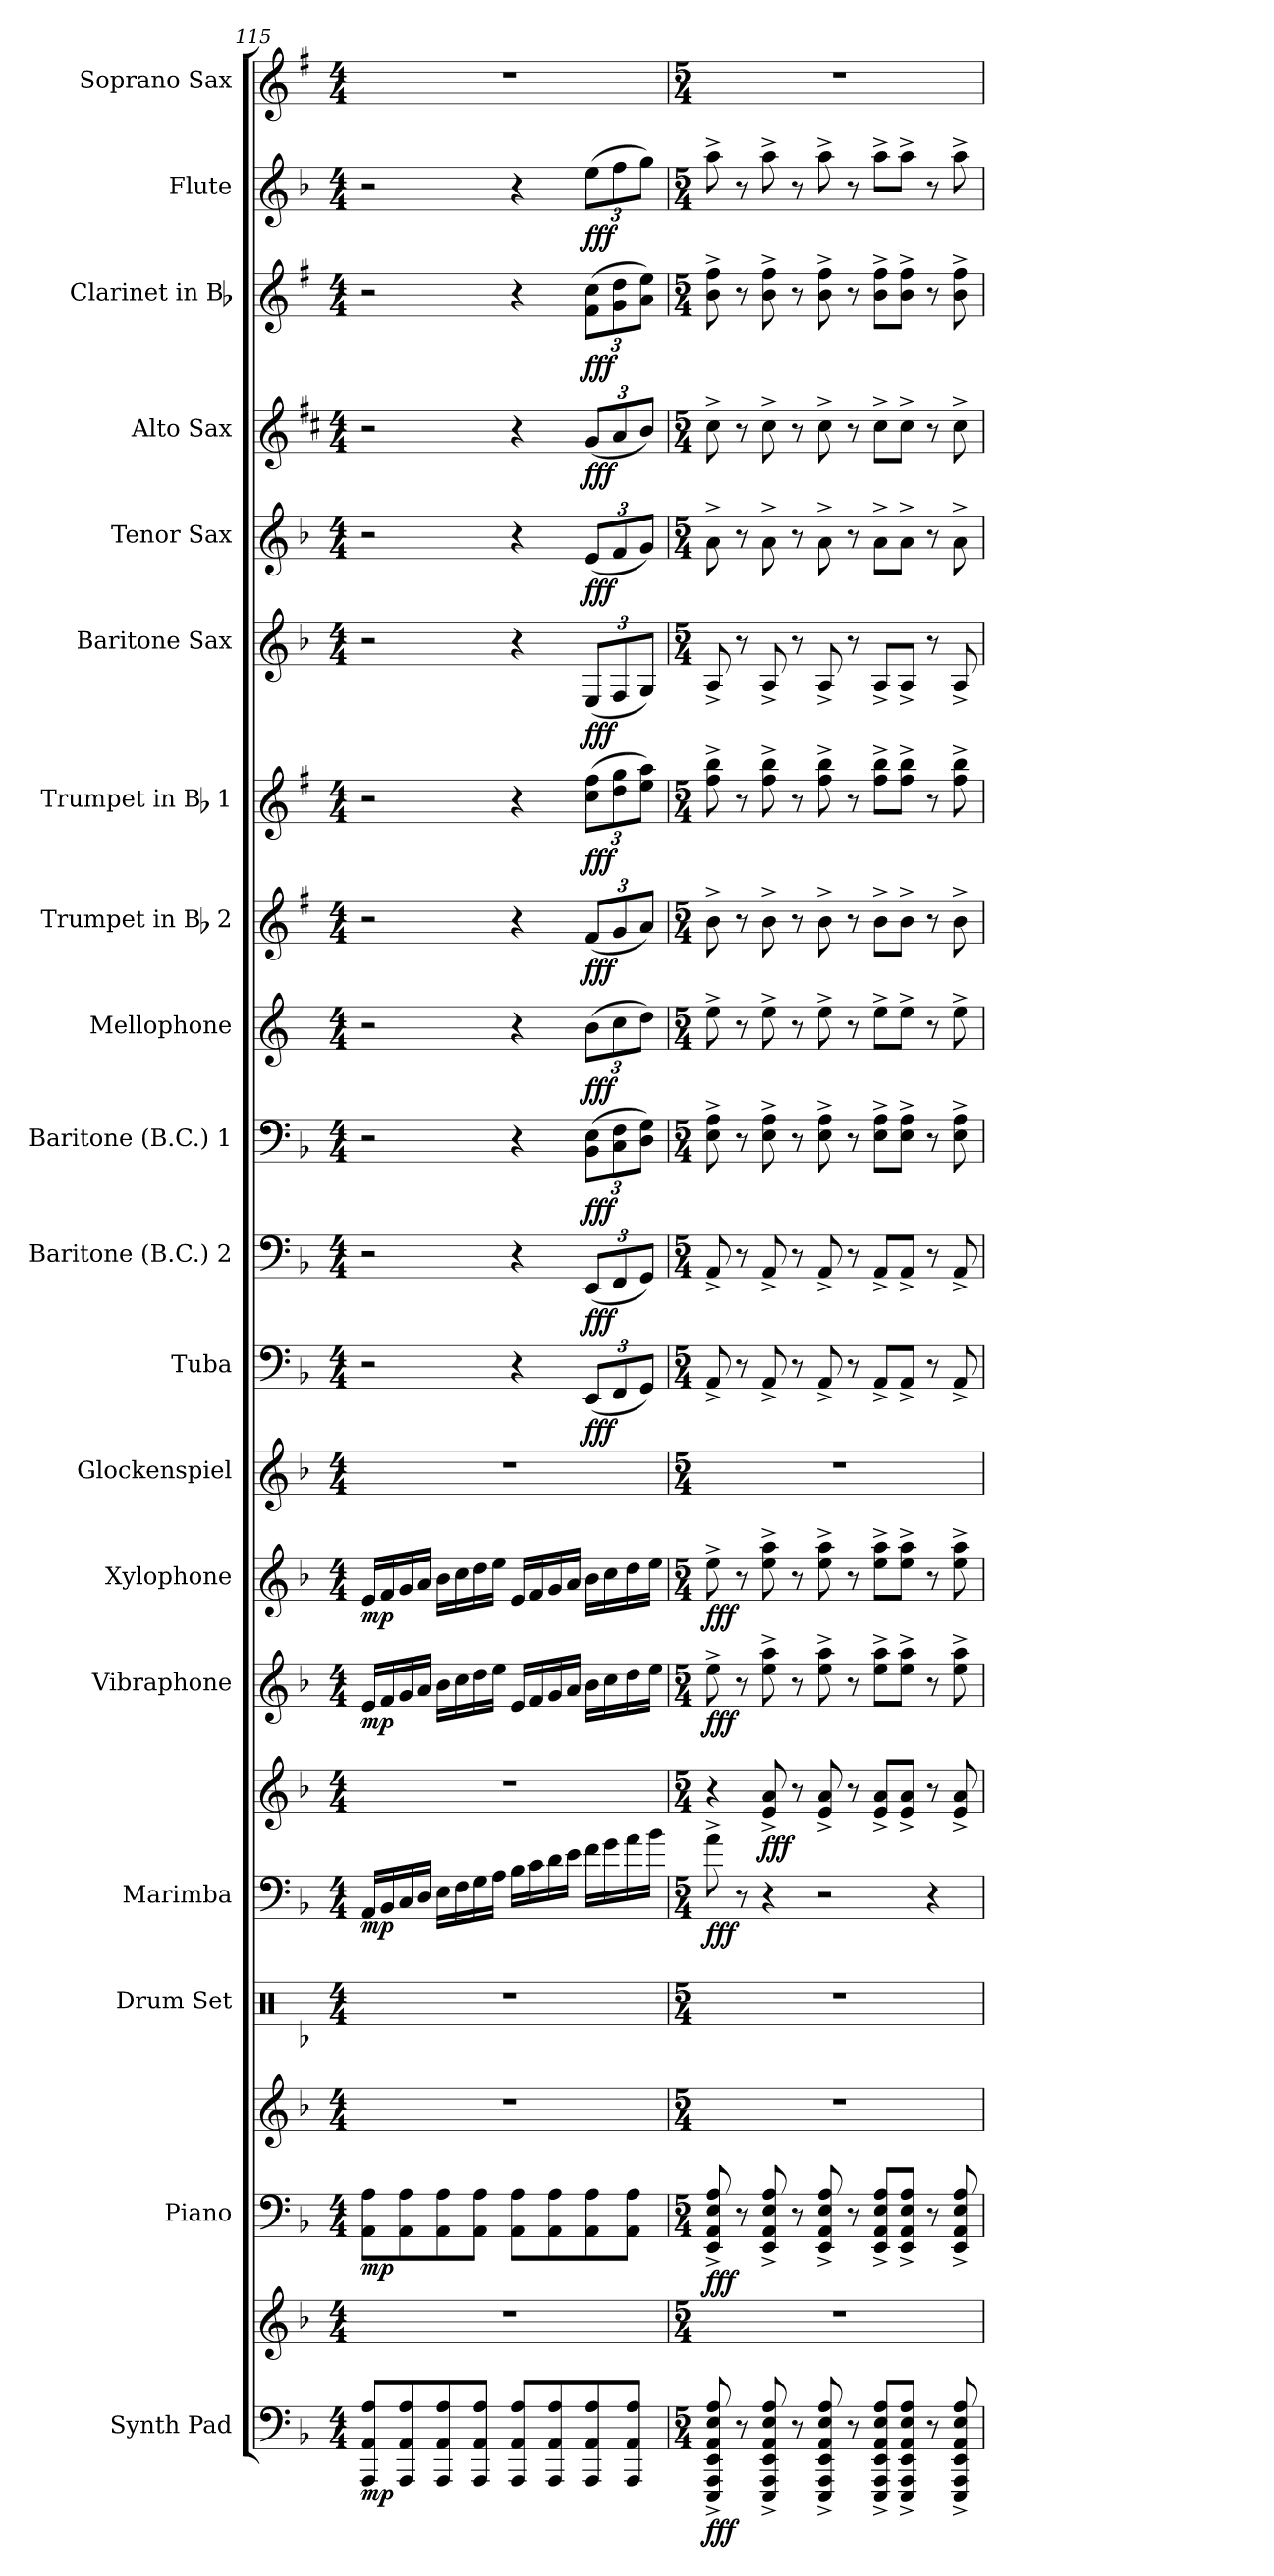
**kern	**kern	**dynam	**kern	**kern	**dynam	**kern	**kern	**kern	**dynam	**kern	**dynam	**kern	**dynam	**kern	**kern	**dynam	**kern	**dynam	**kern	**dynam	**kern	**dynam	**kern	**dynam	**kern	**dynam	**kern	**dynam	**kern	**dynam	**kern	**dynam	**kern	**dynam	**kern	**dynam	**kern
*part19	*part19	*part19	*part18	*part18	*part18	*part17	*part16	*part16	*part16	*part15	*part15	*part14	*part14	*part13	*part12	*part12	*part11	*part11	*part10	*part10	*part9	*part9	*part8	*part8	*part7	*part7	*part6	*part6	*part5	*part5	*part4	*part4	*part3	*part3	*part2	*part2	*part1
*staff22	*staff21	*staff21/22	*staff20	*staff19	*staff19/20	*staff18	*staff17	*staff16	*staff16/17	*staff15	*staff15	*staff14	*staff14	*staff13	*staff12	*staff12	*staff11	*staff11	*staff10	*staff10	*staff9	*staff9	*staff8	*staff8	*staff7	*staff7	*staff6	*staff6	*staff5	*staff5	*staff4	*staff4	*staff3	*staff3	*staff2	*staff2	*staff1
*I"Synth Pad	*	*	*I"Piano	*	*	*I"Drum Set	*I"Marimba	*	*	*I"Vibraphone	*	*I"Xylophone	*	*I"Glockenspiel	*I"Tuba	*	*I"Baritone (B.C.) 2	*	*I"Baritone (B.C.) 1	*	*I"Mellophone	*	*I"Trumpet in Bb 2	*	*I"Trumpet in Bb 1	*	*I"Baritone Sax	*	*I"Tenor Sax	*	*I"Alto Sax	*	*I"Clarinet in Bb	*	*I"Flute	*	*I"Soprano Sax
*I'Pad	*	*	*I'Pno.	*	*	*I'D. S.	*I'Mrb.	*	*	*I'Vib.	*	*I'Xyl.	*	*I'Glk.	*I'Tuba	*	*I'Bar. 2	*	*I'Bar. 1	*	*I'Mello.	*	*	*	*	*	*I'B. Sx.	*	*I'T. Sx.	*	*I'A. Sx.	*	*	*	*I'Fl.	*	*I'S. Sx.
*clefF4	*clefG2	*	*clefF4	*clefG2	*	*clefX	*clefF4	*clefG2	*	*clefG2	*	*clefG2	*	*clefG2	*clefF4	*	*clefF4	*	*clefF4	*	*clefG2	*	*clefG2	*	*clefG2	*	*clefG2	*	*clefG2	*	*clefG2	*	*clefG2	*	*clefG2	*	*clefG2
*	*	*	*	*	*	*	*	*	*	*	*	*ITrd-7c-12	*	*ITrd-14c-24	*	*	*	*	*	*	*ITrd4c7	*	*ITrd1c2	*	*ITrd1c2	*	*ITrd12c21	*	*ITrd8c14	*	*ITrd5c9	*	*ITrd1c2	*	*	*	*ITrd1c2
*k[b-]	*k[b-]	*	*k[b-]	*k[b-]	*	*k[b-]	*k[b-]	*k[b-]	*	*k[b-]	*	*k[b-]	*	*k[b-]	*k[b-]	*	*k[b-]	*	*k[b-]	*	*k[b-]	*	*k[b-]	*	*k[b-]	*	*k[b-]	*	*k[b-]	*	*k[b-]	*	*k[b-]	*	*k[b-]	*	*k[b-]
*F:	*F:	*	*F:	*F:	*	*F:	*F:	*F:	*	*F:	*	*F:	*	*F:	*F:	*	*F:	*	*F:	*	*F:	*	*F:	*	*F:	*	*F:	*	*F:	*	*F:	*	*F:	*	*F:	*	*F:
*M4/4	*M4/4	*	*M4/4	*M4/4	*	*M4/4	*M4/4	*M4/4	*	*M4/4	*	*M4/4	*	*M4/4	*M4/4	*	*M4/4	*	*M4/4	*	*M4/4	*	*M4/4	*	*M4/4	*	*M4/4	*	*M4/4	*	*M4/4	*	*M4/4	*	*M4/4	*	*M4/4
=115	=115	=115	=115	=115	=115	=115	=115	=115	=115	=115	=115	=115	=115	=115	=115	=115	=115	=115	=115	=115	=115	=115	=115	=115	=115	=115	=115	=115	=115	=115	=115	=115	=115	=115	=115	=115	=115
!	!	!LO:DY:b=2	!	!	!LO:DY:b=2	!	!	!	!LO:DY:b=2	!	!LO:DY:b	!	!LO:DY:b	!	!	!	!	!	!	!	!	!	!	!	!	!	!	!	!	!	!	!	!	!	!	!	!
8AAA/ 8AA/ 8A/L	1r	mp	8AA\ 8A\L	1r	mp	1r	16AA/LL	1r	mp	16e/LL	mp	16ee/LL	mp	1r	2r	.	2r	.	2r	.	2r	.	2r	.	2r	.	2r	.	2r	.	2r	.	2r	.	2r	.	1r
.	.	.	.	.	.	.	16BB-/	.	.	16f/	.	16ff/	.	.	.	.	.	.	.	.	.	.	.	.	.	.	.	.	.	.	.	.	.	.	.	.	.
8AAA/ 8AA/ 8A/	.	.	8AA\ 8A\	.	.	.	16C/	.	.	16g/	.	16gg/	.	.	.	.	.	.	.	.	.	.	.	.	.	.	.	.	.	.	.	.	.	.	.	.	.
.	.	.	.	.	.	.	16D/JJ	.	.	16a/JJ	.	16aa/JJ	.	.	.	.	.	.	.	.	.	.	.	.	.	.	.	.	.	.	.	.	.	.	.	.	.
8AAA/ 8AA/ 8A/	.	.	8AA\ 8A\	.	.	.	16E\LL	.	.	16b-\LL	.	16bb-\LL	.	.	.	.	.	.	.	.	.	.	.	.	.	.	.	.	.	.	.	.	.	.	.	.	.
.	.	.	.	.	.	.	16F\	.	.	16cc\	.	16ccc\	.	.	.	.	.	.	.	.	.	.	.	.	.	.	.	.	.	.	.	.	.	.	.	.	.
8AAA/ 8AA/ 8A/J	.	.	8AA\ 8A\J	.	.	.	16G\	.	.	16dd\	.	16ddd\	.	.	.	.	.	.	.	.	.	.	.	.	.	.	.	.	.	.	.	.	.	.	.	.	.
.	.	.	.	.	.	.	16A\JJ	.	.	16ee\JJ	.	16eee\JJ	.	.	.	.	.	.	.	.	.	.	.	.	.	.	.	.	.	.	.	.	.	.	.	.	.
8AAA/ 8AA/ 8A/L	.	.	8AA\ 8A\L	.	.	.	16B-\LL	.	.	16e/LL	.	16ee/LL	.	.	4r	.	4r	.	4r	.	4r	.	4r	.	4r	.	4r	.	4r	.	4r	.	4r	.	4r	.	.
.	.	.	.	.	.	.	16c\	.	.	16f/	.	16ff/	.	.	.	.	.	.	.	.	.	.	.	.	.	.	.	.	.	.	.	.	.	.	.	.	.
8AAA/ 8AA/ 8A/	.	.	8AA\ 8A\	.	.	.	16d\	.	.	16g/	.	16gg/	.	.	.	.	.	.	.	.	.	.	.	.	.	.	.	.	.	.	.	.	.	.	.	.	.
.	.	.	.	.	.	.	16e\JJ	.	.	16a/JJ	.	16aa/JJ	.	.	.	.	.	.	.	.	.	.	.	.	.	.	.	.	.	.	.	.	.	.	.	.	.
*	*	*	*	*	*	*	*	*	*	*	*	*	*	*	*Xbrackettup	*	*Xbrackettup	*	*Xbrackettup	*	*Xbrackettup	*	*Xbrackettup	*	*Xbrackettup	*	*Xbrackettup	*	*Xbrackettup	*	*Xbrackettup	*	*Xbrackettup	*	*Xbrackettup	*	*
!	!	!	!	!	!	!	!	!	!	!	!	!	!	!	!	!LO:DY:b	!	!LO:DY:b	!	!LO:DY:b	!	!LO:DY:b	!	!LO:DY:b	!	!LO:DY:b	!	!LO:DY:b	!	!LO:DY:b	!	!LO:DY:b	!	!LO:DY:b	!	!LO:DY:b	!
8AAA/ 8AA/ 8A/	.	.	8AA\ 8A\	.	.	.	16f\LL	.	.	16b-\LL	.	16bb-\LL	.	.	(12EE/L	fff	(12EE/L	fff	(>12BB-\ 12E\L	fff	(>12e\L	fff	(12e/L	fff	(>12b-\ 12ee\L	fff	(12EE/L	fff	(12E/L	fff	(12B-/L	fff	(>12e\ 12b-\L	fff	(>12ee\L	fff	.
.	.	.	.	.	.	.	16g\	.	.	16cc\	.	16ccc\	.	.	.	.	.	.	.	.	.	.	.	.	.	.	.	.	.	.	.	.	.	.	.	.	.
.	.	.	.	.	.	.	.	.	.	.	.	.	.	.	12FF/	.	12FF/	.	12C\ 12F\	.	12f\	.	12f/	.	12cc\ 12ff\	.	12FF/	.	12F/	.	12c/	.	12f\ 12cc\	.	12ff\	.	.
8AAA/ 8AA/ 8A/J	.	.	8AA\ 8A\J	.	.	.	16a\	.	.	16dd\	.	16ddd\	.	.	.	.	.	.	.	.	.	.	.	.	.	.	.	.	.	.	.	.	.	.	.	.	.
.	.	.	.	.	.	.	.	.	.	.	.	.	.	.	12GG/J)	.	12GG/J)	.	12D\ 12G\J)	.	12g\J)	.	12g/J)	.	12dd\ 12gg\J)	.	12GG/J)	.	12G/J)	.	12d/J)	.	12g\ 12dd\J)	.	12gg\J)	.	.
.	.	.	.	.	.	.	16b-\JJ	.	.	16ee\JJ	.	16eee\JJ	.	.	.	.	.	.	.	.	.	.	.	.	.	.	.	.	.	.	.	.	.	.	.	.	.
=116	=116	=116	=116	=116	=116	=116	=116	=116	=116	=116	=116	=116	=116	=116	=116	=116	=116	=116	=116	=116	=116	=116	=116	=116	=116	=116	=116	=116	=116	=116	=116	=116	=116	=116	=116	=116	=116
*M5/4	*M5/4	*	*M5/4	*M5/4	*	*M5/4	*M5/4	*M5/4	*	*M5/4	*	*M5/4	*	*M5/4	*M5/4	*	*M5/4	*	*M5/4	*	*M5/4	*	*M5/4	*	*M5/4	*	*M5/4	*	*M5/4	*	*M5/4	*	*M5/4	*	*M5/4	*	*M5/4
!	!	!LO:DY:b=2	!	!	!LO:DY:b=2	!	!	!	!LO:DY:b=2	!	!LO:DY:b	!	!LO:DY:b	!	!	!	!	!	!	!	!	!	!	!	!	!	!	!	!	!	!	!	!	!	!	!	!
8EEE/^ 8AAA/^ 8EE/^ 8AA/^ 8E/^ 8A/^	4%5r	fff	8EE/^ 8AA/^ 8E/^ 8A/^	4%5r	fff	4%5r	8a^\	4r	fff	8ee^\	fff	8eee^\	fff	4%5r	8AA^/	.	8AA^/	.	8E\^ 8A\^	.	8a^\	.	8a^\	.	8ee\^ 8aa\^	.	8AA^/	.	8A^\	.	8e^\	.	8a\^ 8ee\^	.	8aa^\	.	4%5r
8r	.	.	8r	.	.	.	8r	.	.	8r	.	8r	.	.	8r	.	8r	.	8r	.	8r	.	8r	.	8r	.	8r	.	8r	.	8r	.	8r	.	8r	.	.
!	!	!	!	!	!	!	!	!	!LO:DY:b	!	!	!	!	!	!	!	!	!	!	!	!	!	!	!	!	!	!	!	!	!	!	!	!	!	!	!	!
8EEE/^ 8AAA/^ 8EE/^ 8AA/^ 8E/^ 8A/^	.	.	8EE/^ 8AA/^ 8E/^ 8A/^	.	.	.	4r	8e/^ 8a/^	fff	8ee\^ 8aa\^	.	8eee\^ 8aaa\^	.	.	8AA^/	.	8AA^/	.	8E\^ 8A\^	.	8a^\	.	8a^\	.	8ee\^ 8aa\^	.	8AA^/	.	8A^\	.	8e^\	.	8a\^ 8ee\^	.	8aa^\	.	.
8r	.	.	8r	.	.	.	.	8r	.	8r	.	8r	.	.	8r	.	8r	.	8r	.	8r	.	8r	.	8r	.	8r	.	8r	.	8r	.	8r	.	8r	.	.
8EEE/^ 8AAA/^ 8EE/^ 8AA/^ 8E/^ 8A/^	.	.	8EE/^ 8AA/^ 8E/^ 8A/^	.	.	.	2r	8e/^ 8a/^	.	8ee\^ 8aa\^	.	8eee\^ 8aaa\^	.	.	8AA^/	.	8AA^/	.	8E\^ 8A\^	.	8a^\	.	8a^\	.	8ee\^ 8aa\^	.	8AA^/	.	8A^\	.	8e^\	.	8a\^ 8ee\^	.	8aa^\	.	.
8r	.	.	8r	.	.	.	.	8r	.	8r	.	8r	.	.	8r	.	8r	.	8r	.	8r	.	8r	.	8r	.	8r	.	8r	.	8r	.	8r	.	8r	.	.
8EEE/^ 8AAA/^ 8EE/^ 8AA/^ 8E/^ 8A/^L	.	.	8EE/^ 8AA/^ 8E/^ 8A/^L	.	.	.	.	8e/^ 8a/^L	.	8ee\^ 8aa\^L	.	8eee\^ 8aaa\^L	.	.	8AA^/L	.	8AA^/L	.	8E\^ 8A\^L	.	8a^\L	.	8a^\L	.	8ee\^ 8aa\^L	.	8AA^/L	.	8A^\L	.	8e^\L	.	8a\^ 8ee\^L	.	8aa^\L	.	.
8EEE/^ 8AAA/^ 8EE/^ 8AA/^ 8E/^ 8A/^J	.	.	8EE/^ 8AA/^ 8E/^ 8A/^J	.	.	.	.	8e/^ 8a/^J	.	8ee\^ 8aa\^J	.	8eee\^ 8aaa\^J	.	.	8AA^/J	.	8AA^/J	.	8E\^ 8A\^J	.	8a^\J	.	8a^\J	.	8ee\^ 8aa\^J	.	8AA^/J	.	8A^\J	.	8e^\J	.	8a\^ 8ee\^J	.	8aa^\J	.	.
8r	.	.	8r	.	.	.	4r	8r	.	8r	.	8r	.	.	8r	.	8r	.	8r	.	8r	.	8r	.	8r	.	8r	.	8r	.	8r	.	8r	.	8r	.	.
8EEE/^ 8AAA/^ 8EE/^ 8AA/^ 8E/^ 8A/^	.	.	8EE/^ 8AA/^ 8E/^ 8A/^	.	.	.	.	8e/^ 8a/^	.	8ee\^ 8aa\^	.	8eee\^ 8aaa\^	.	.	8AA^/	.	8AA^/	.	8E\^ 8A\^	.	8a^\	.	8a^\	.	8ee\^ 8aa\^	.	8AA^/	.	8A^\	.	8e^\	.	8a\^ 8ee\^	.	8aa^\	.	.
=	=	=	=	=	=	=	=	=	=	=	=	=	=	=	=	=	=	=	=	=	=	=	=	=	=	=	=	=	=	=	=	=	=	=	=	=	=
*-	*-	*-	*-	*-	*-	*-	*-	*-	*-	*-	*-	*-	*-	*-	*-	*-	*-	*-	*-	*-	*-	*-	*-	*-	*-	*-	*-	*-	*-	*-	*-	*-	*-	*-	*-	*-	*-
